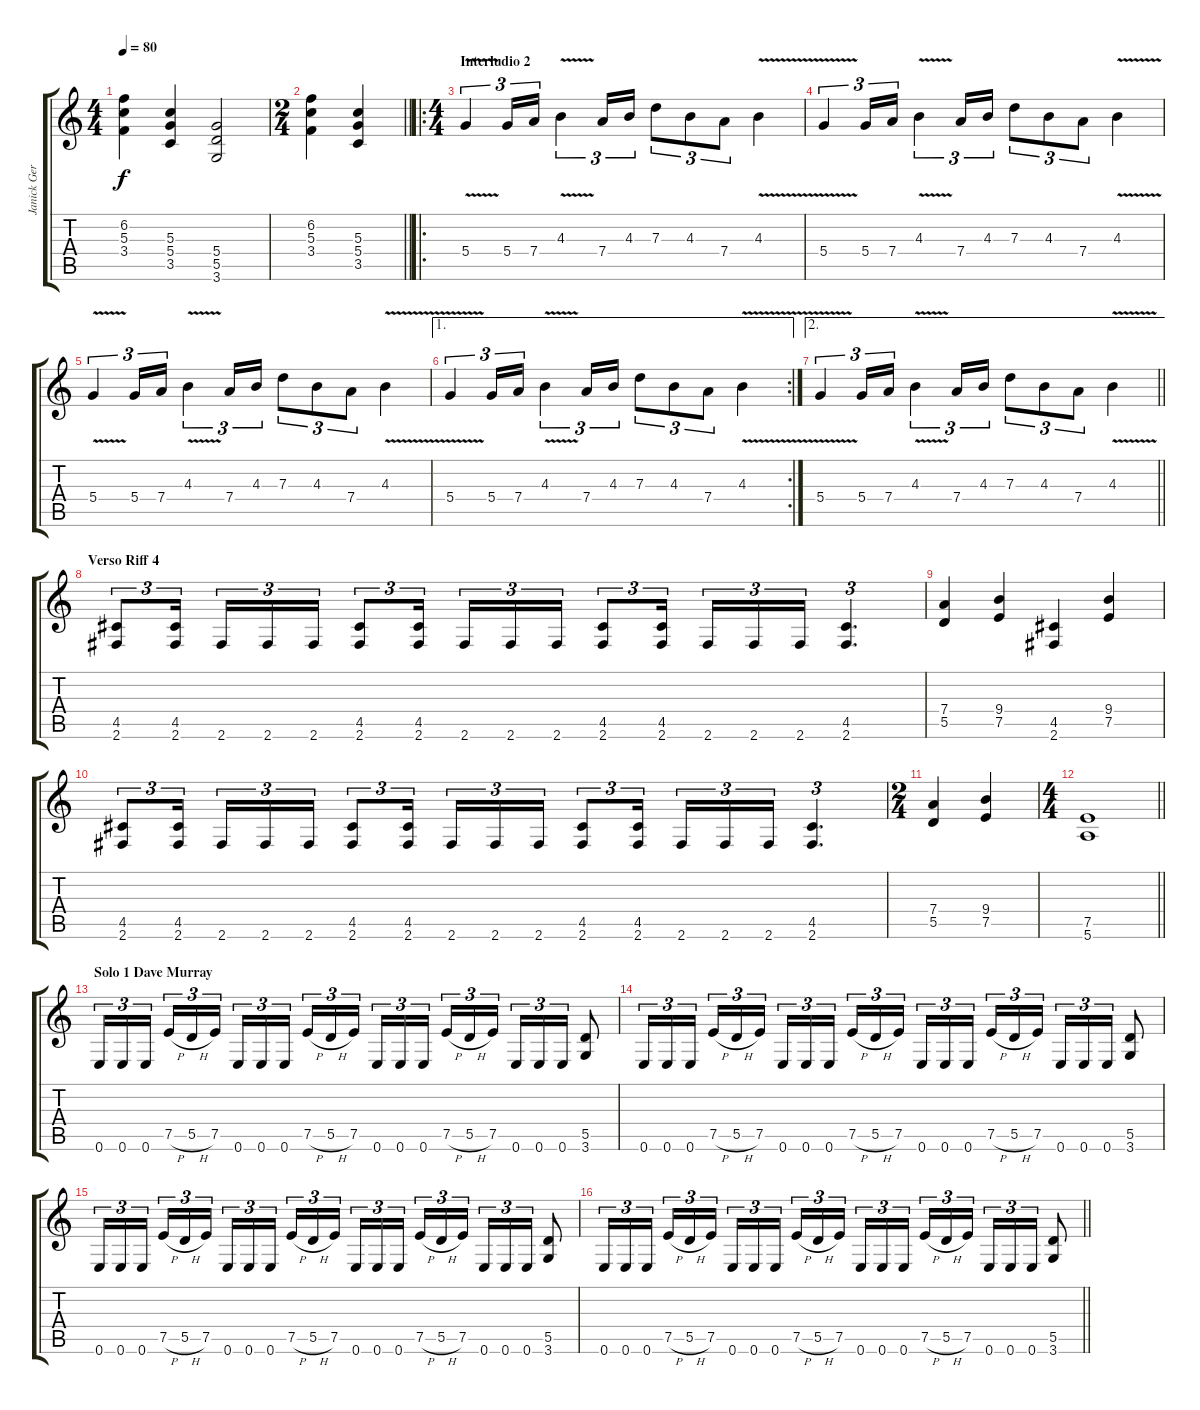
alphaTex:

\track ("Janick Gers" "Janick Ger") {instrument distortionguitar}
\staff {score tabs}
\tuning (E4 B3 G3 D3 A2 E2) {hide}
\ts (4 4)
\tempo 80
\clef g2
\ks c
(6.2 5.3 3.4).4{dy f} (5.3 5.4 3.5).4 (5.4 5.5 3.6).2 |
\ts (2 4)
\barLineRight lightlight
(6.2 5.3 3.4).4 (5.3 5.4 3.5).4 |
\ro
\ts (4 4)
\section ("" "Interludio 2")
5.4{v}.4{tu (3 2)} 5.4.16{tu (3 2)} 7.4.16{tu (3 2)} 4.3{v}.4{tu (3 2)} 7.4.16{tu (3 2)} 4.3.16{tu (3 2)} 7.3.8{tu (3 2)} 4.3.8{tu (3 2)} 7.4.8{tu (3 2)} 4.3{v}.4 |
5.4{v}.4{tu (3 2)} 5.4.16{tu (3 2)} 7.4.16{tu (3 2)} 4.3{v}.4{tu (3 2)} 7.4.16{tu (3 2)} 4.3.16{tu (3 2)} 7.3.8{tu (3 2)} 4.3.8{tu (3 2)} 7.4.8{tu (3 2)} 4.3{v}.4 |
5.4{v}.4{tu (3 2)} 5.4.16{tu (3 2)} 7.4.16{tu (3 2)} 4.3{v}.4{tu (3 2)} 7.4.16{tu (3 2)} 4.3.16{tu (3 2)} 7.3.8{tu (3 2)} 4.3.8{tu (3 2)} 7.4.8{tu (3 2)} 4.3{v}.4 |
\ae 1
\rc 2
5.4{v}.4{tu (3 2)} 5.4.16{tu (3 2)} 7.4.16{tu (3 2)} 4.3{v}.4{tu (3 2)} 7.4.16{tu (3 2)} 4.3.16{tu (3 2)} 7.3.8{tu (3 2)} 4.3.8{tu (3 2)} 7.4.8{tu (3 2)} 4.3{v}.4 |
\ae 2
\barLineRight lightlight
5.4{v}.4{tu (3 2)} 5.4.16{tu (3 2)} 7.4.16{tu (3 2)} 4.3{v}.4{tu (3 2)} 7.4.16{tu (3 2)} 4.3.16{tu (3 2)} 7.3.8{tu (3 2)} 4.3.8{tu (3 2)} 7.4.8{tu (3 2)} 4.3{v}.4 |
\section ("" "Verso Riff 4")
(4.5 2.6).8{tu (3 2)} (4.5 2.6).16{tu (3 2) beam splitsecondary} 2.6.16{tu (3 2)} 2.6.16{tu (3 2)} 2.6.16{tu (3 2)} (4.5 2.6).8{tu (3 2)} (4.5 2.6).16{tu (3 2) beam splitsecondary} 2.6.16{tu (3 2)} 2.6.16{tu (3 2)} 2.6.16{tu (3 2)} (4.5 2.6).8{tu (3 2)} (4.5 2.6).16{tu (3 2) beam splitsecondary} 2.6.16{tu (3 2)} 2.6.16{tu (3 2)} 2.6.16{tu (3 2)} (4.5 2.6).4{d tu (3 2)} |
(7.4 5.5).4 (9.4 7.5).4 (4.5 2.6).4 (9.4 7.5).4 |
(4.5 2.6).8{tu (3 2)} (4.5 2.6).16{tu (3 2) beam splitsecondary} 2.6.16{tu (3 2)} 2.6.16{tu (3 2)} 2.6.16{tu (3 2)} (4.5 2.6).8{tu (3 2)} (4.5 2.6).16{tu (3 2) beam splitsecondary} 2.6.16{tu (3 2)} 2.6.16{tu (3 2)} 2.6.16{tu (3 2)} (4.5 2.6).8{tu (3 2)} (4.5 2.6).16{tu (3 2) beam splitsecondary} 2.6.16{tu (3 2)} 2.6.16{tu (3 2)} 2.6.16{tu (3 2)} (4.5 2.6).4{d tu (3 2)} |
\ts (2 4)
(7.4 5.5).4 (9.4 7.5).4 |
\ts (4 4)
\barLineRight lightlight
(7.5 5.6).1 |
\section ("" "Solo 1 Dave Murray")
0.6.16{tu (3 2)} 0.6.16{tu (3 2)} 0.6.16{tu (3 2) beam splitsecondary} 7.5{h}.16{tu (3 2)} 5.5{h}.16{tu (3 2)} 7.5.16{tu (3 2)} 0.6.16{tu (3 2)} 0.6.16{tu (3 2)} 0.6.16{tu (3 2) beam splitsecondary} 7.5{h}.16{tu (3 2)} 5.5{h}.16{tu (3 2)} 7.5.16{tu (3 2)} 0.6.16{tu (3 2)} 0.6.16{tu (3 2)} 0.6.16{tu (3 2) beam splitsecondary} 7.5{h}.16{tu (3 2)} 5.5{h}.16{tu (3 2)} 7.5.16{tu (3 2)} 0.6.16{tu (3 2)} 0.6.16{tu (3 2)} 0.6.16{tu (3 2)} (5.5 3.6).8 |
0.6.16{tu (3 2)} 0.6.16{tu (3 2)} 0.6.16{tu (3 2) beam splitsecondary} 7.5{h}.16{tu (3 2)} 5.5{h}.16{tu (3 2)} 7.5.16{tu (3 2)} 0.6.16{tu (3 2)} 0.6.16{tu (3 2)} 0.6.16{tu (3 2) beam splitsecondary} 7.5{h}.16{tu (3 2)} 5.5{h}.16{tu (3 2)} 7.5.16{tu (3 2)} 0.6.16{tu (3 2)} 0.6.16{tu (3 2)} 0.6.16{tu (3 2) beam splitsecondary} 7.5{h}.16{tu (3 2)} 5.5{h}.16{tu (3 2)} 7.5.16{tu (3 2)} 0.6.16{tu (3 2)} 0.6.16{tu (3 2)} 0.6.16{tu (3 2)} (5.5 3.6).8 |
0.6.16{tu (3 2)} 0.6.16{tu (3 2)} 0.6.16{tu (3 2) beam splitsecondary} 7.5{h}.16{tu (3 2)} 5.5{h}.16{tu (3 2)} 7.5.16{tu (3 2)} 0.6.16{tu (3 2)} 0.6.16{tu (3 2)} 0.6.16{tu (3 2) beam splitsecondary} 7.5{h}.16{tu (3 2)} 5.5{h}.16{tu (3 2)} 7.5.16{tu (3 2)} 0.6.16{tu (3 2)} 0.6.16{tu (3 2)} 0.6.16{tu (3 2) beam splitsecondary} 7.5{h}.16{tu (3 2)} 5.5{h}.16{tu (3 2)} 7.5.16{tu (3 2)} 0.6.16{tu (3 2)} 0.6.16{tu (3 2)} 0.6.16{tu (3 2)} (5.5 3.6).8 |
\barLineRight lightlight
0.6.16{tu (3 2)} 0.6.16{tu (3 2)} 0.6.16{tu (3 2) beam splitsecondary} 7.5{h}.16{tu (3 2)} 5.5{h}.16{tu (3 2)} 7.5.16{tu (3 2)} 0.6.16{tu (3 2)} 0.6.16{tu (3 2)} 0.6.16{tu (3 2) beam splitsecondary} 7.5{h}.16{tu (3 2)} 5.5{h}.16{tu (3 2)} 7.5.16{tu (3 2)} 0.6.16{tu (3 2)} 0.6.16{tu (3 2)} 0.6.16{tu (3 2) beam splitsecondary} 7.5{h}.16{tu (3 2)} 5.5{h}.16{tu (3 2)} 7.5.16{tu (3 2)} 0.6.16{tu (3 2)} 0.6.16{tu (3 2)} 0.6.16{tu (3 2)} (5.5 3.6).8
